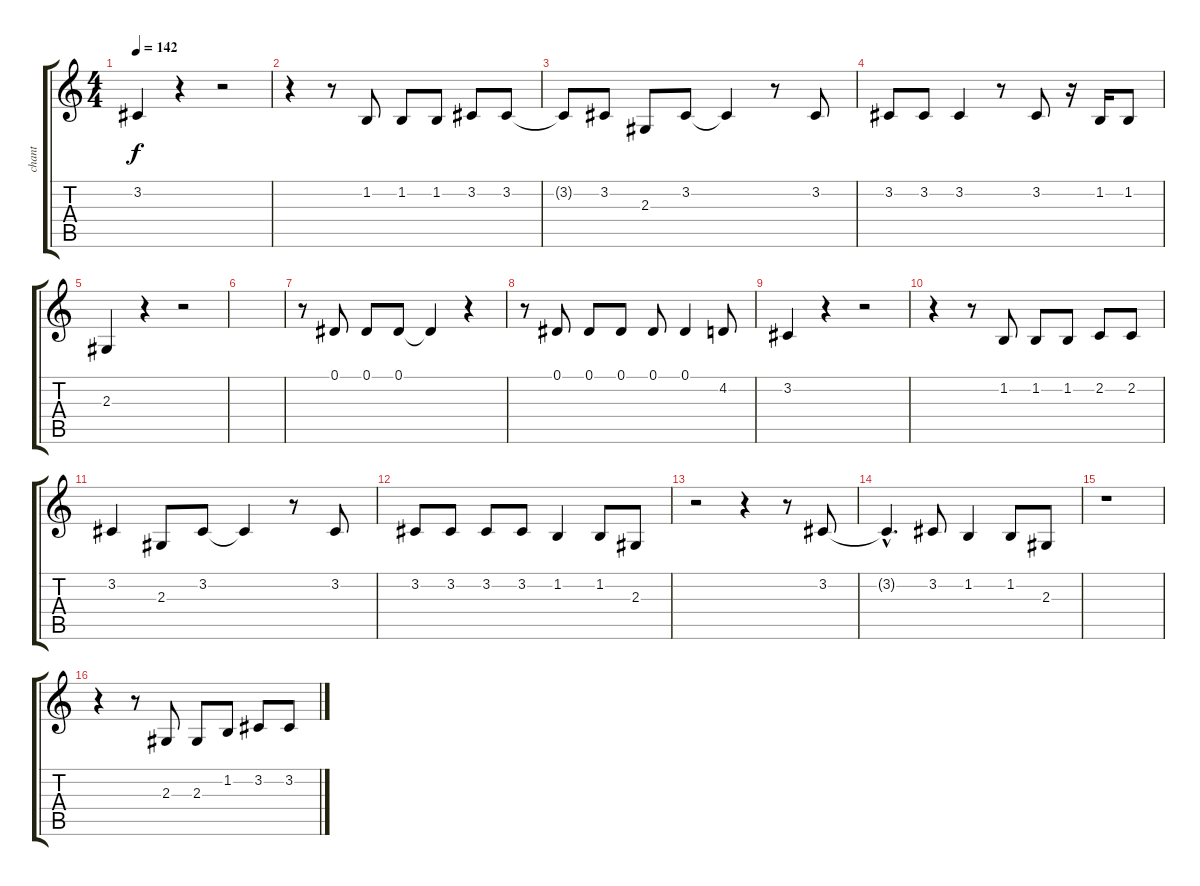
\track ("chant" "chant") {instrument drawbarorgan}
\staff {score tabs}
\tuning (Eb4 Bb3 Gb3 Db3 Ab2 Eb2) {hide}
\ts (4 4)
\tempo 142
\clef g2
\ks c
3.2.4{dy f} r.4 r.2 |
r.4 r.8 1.2.8 1.2.8 1.2.8 3.2.8 3.2.8 |
3.2{t}.8 3.2.8 2.3.8 3.2.8 3.2{t}.4 r.8 3.2.8 |
3.2.8 3.2.8 3.2.4 r.8 3.2.8 r.16 1.2.16 1.2.8 |
2.3.4 r.4 r.2 |
|
r.8 0.1.8 0.1.8 0.1.8 0.1{t}.4 r.4 |
r.8 0.1.8 0.1.8 0.1.8 0.1.8 0.1.4 4.2.8 |
3.2.4 r.4 r.2 |
r.4 r.8 1.2.8 1.2.8 1.2.8 2.2.8 2.2.8 |
3.2.4 2.3.8 3.2.8 3.2{t}.4 r.8 3.2.8 |
3.2.8 3.2.8 3.2.8 3.2.8 1.2.4 1.2.8 2.3.8 |
r.2 r.4 r.8 3.2.8 |
3.2{hac t}.4{d} 3.2.8 1.2.4 1.2.8 2.3.8 |
r.1 |
r.4 r.8 2.3.8 2.3.8 1.2.8 3.2.8 3.2.8
